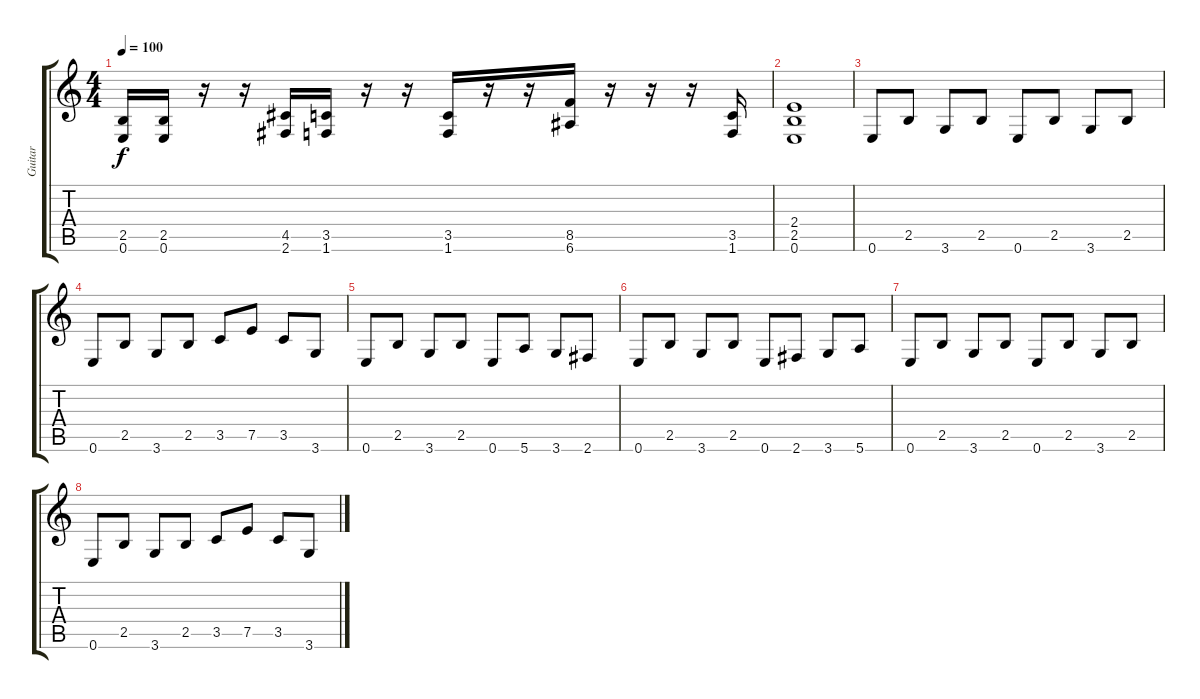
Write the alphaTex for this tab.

\track ("Guitar" "Guitar") {instrument acousticguitarsteel}
\staff {score tabs}
\tuning (E4 B3 G3 D3 A2 E2) {hide}
\ts (4 4)
\tempo 100
\clef g2
\ks c
(2.5 0.6).16{dy f} (2.5 0.6).16 r.16 r.16 (4.5 2.6).16 (3.5 1.6).16 r.16 r.16 (3.5 1.6).16 r.16 r.16 (8.5 6.6).16 r.16 r.16 r.16 (3.5 1.6).16 |
(2.4 2.5 0.6).1{volume 4} |
0.6.8{volume 14 instrument acousticguitarnylon} 2.5.8 3.6.8 2.5.8 0.6.8 2.5.8 3.6.8 2.5.8 |
0.6.8 2.5.8 3.6.8 2.5.8 3.5.8{volume 10 balance 6} 7.5.8 3.5.8 3.6.8 |
0.6.8 2.5.8 3.6.8{balance 11} 2.5.8 0.6.8 5.6.8 3.6.8 2.6.8 |
0.6.8{balance 8} 2.5.8 3.6.8 2.5.8 0.6.8 2.6.8 3.6.8 5.6.8 |
0.6.8 2.5.8 3.6.8 2.5.8 0.6.8 2.5.8 3.6.8 2.5.8 |
0.6.8 2.5.8 3.6.8 2.5.8 3.5.8 7.5.8 3.5.8 3.6.8
